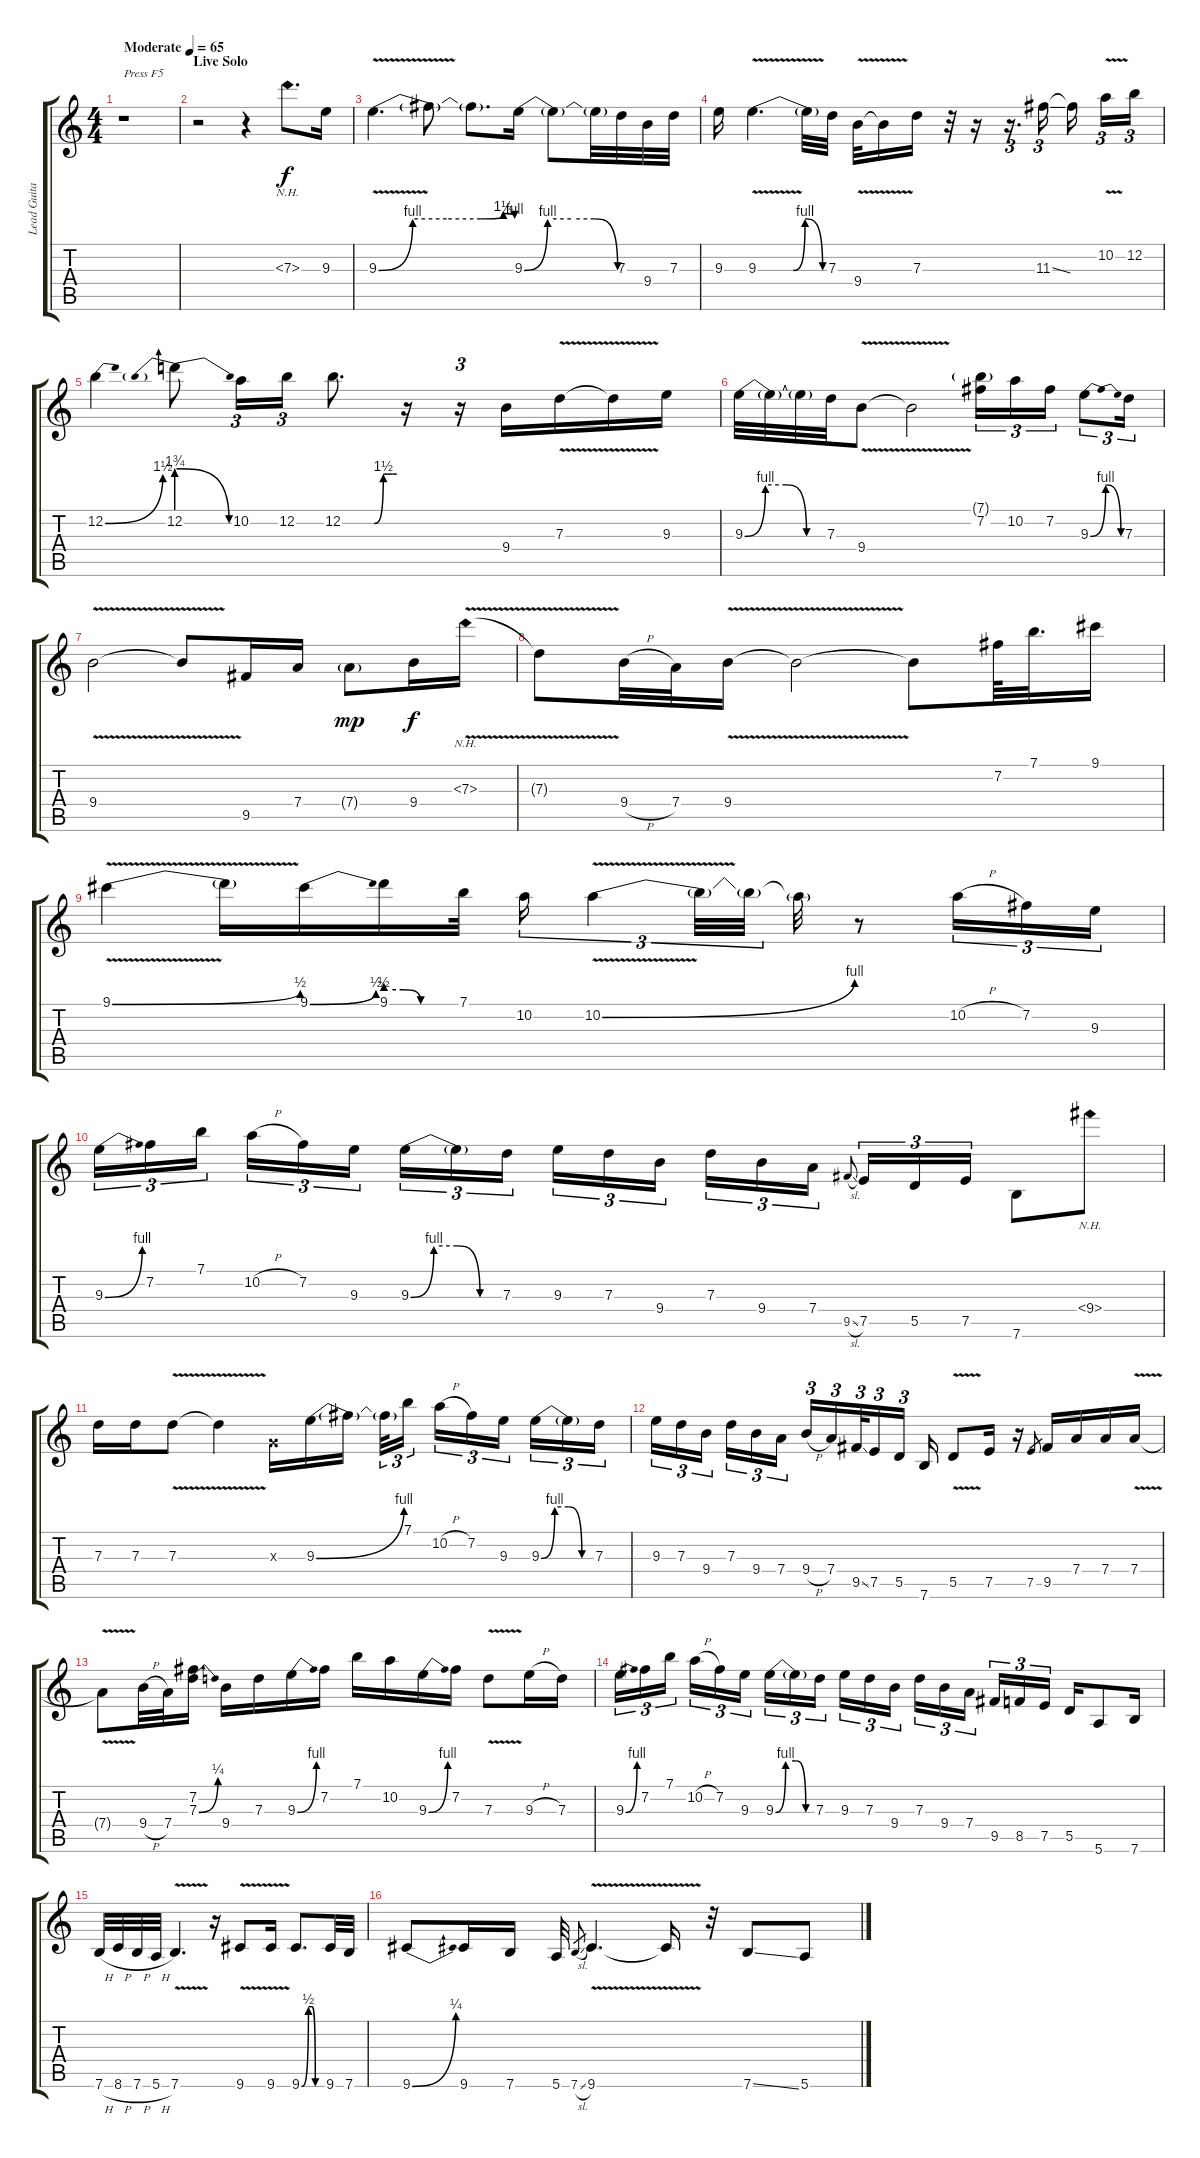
\track ("Lead Guitar" "Lead Guita") {instrument distortionguitar}
\staff {score tabs}
\tuning (E4 B3 G3 D3 A2 E2) {hide}
\ts (4 4)
\tempo (65 "Moderate")
\clef g2
\ks c
r.1{txt "Press F5" dy f instrument distortionguitar} |
\section ("" "Live Solo")
r.2 r.4 7.3{nh}.8{d} 9.3.16 |
9.3{be (custom 0 0 15 4 30 4 45 4 55 5 60 4) v}.4{d} 9.3{t}.8 9.3{t}.8{d} 9.3{be (custom 0 0 15 4 30 4 45 4 60 0)}.16 9.3{t}.8 9.3{t}.32 7.3.32 9.4.32 7.3.32 |
9.3.16 9.3{be (custom 0 0 20 0 30 0 40 4 55 0 60 0) v}.4{d} 9.3{t}.32 7.3.32 9.4{v}.32 9.4{t}.16 7.3.16 r.32 r.16 r.16{d tu (3 2)} 11.3{ss}.16{tu (3 2)} 11.3{t}.16 10.2{v}.16{tu (3 2)} 12.2.16{tu (3 2)} |
12.2{be (bend 0 0 60 6)}.4 12.2{be (prebendrelease 0 7 60 0)}.8 10.2.16{tu (3 2)} 12.2.16{tu (3 2)} 12.2{be (custom 0 0 15 0 35 0 45 6 50 6 55 6 60 6)}.8{d} r.16 r.16{tu (3 2)} 9.4.16 7.3{v}.16 7.3{t}.16 9.3.16 |
9.3{be (custom 0 0 15 4 30 4 45 0 60 0)}.32 9.3{t}.32 9.3{t}.32 7.3.32 9.4{v}.8 9.4{t}.2 (7.1{g} 7.2).16{tu (3 2)} 10.2.16{tu (3 2)} 7.2.16{tu (3 2)} 9.3{be (bendrelease 0 0 30 4 30 4 60 0)}.8{tu (3 2)} 7.3.16{tu (3 2)} |
9.4{v}.2 9.4{t}.8 9.5.16 7.4.16 7.4{g}.8{dy mp} 9.4.16{dy f} 7.3{nh v}.16 |
7.3{t}.8 9.4{h}.32 7.4.32 9.4{v}.16 9.4{t}.2 9.4{t}.8 7.2.64 7.1.32{d} 9.1.16 |
9.1{be (bend 0 0 60 2) v}.4 9.1{t}.16 9.1{be (bend 0 0 60 2)}.16 9.1{be (custom 0 2 15 2 30 0 60 0)}.16 7.1.32 10.2.16{tu (3 2)} 10.2{be (bend 0 0 60 4) v}.4{tu (3 2)} 10.2{t}.32{tu (3 2)} 10.2{t}.32{tu (3 2)} 10.2{t}.32 r.8 10.2{h}.16{tu (3 2)} 7.2.16{tu (3 2)} 9.3.16{tu (3 2)} |
9.3{be (bend 0 0 60 4)}.16{tu (3 2)} 7.2.16{tu (3 2)} 7.1.16{tu (3 2)} 10.2{h}.16{tu (3 2)} 7.2.16{tu (3 2)} 9.3.16{tu (3 2)} 9.3{be (custom 0 0 15 4 30 4 45 0 60 0)}.16{tu (3 2)} 9.3{t}.16{tu (3 2)} 7.3.16{tu (3 2)} 9.3.16{tu (3 2)} 7.3.16{tu (3 2)} 9.4.16{tu (3 2)} 7.3.16{tu (3 2)} 9.4.16{tu (3 2)} 7.4.16{tu (3 2)} 9.5{sl}.8{gr onbeat} 7.5.16{tu (3 2)} 5.5.16{tu (3 2)} 7.5.16{tu (3 2)} 7.6.8 9.4{nh}.8 |
7.3.16 7.3.16 7.3{v}.8 7.3{t}.4 0.3{x}.16 9.3{be (bend 0 0 60 4)}.16 9.3{t}.16 9.3{t}.32{tu (3 2)} 7.1.16{tu (3 2)} 10.2{h}.16{tu (3 2)} 7.2.16{tu (3 2)} 9.3.16{tu (3 2)} 9.3{be (custom 0 0 15 4 30 4 45 0 60 0)}.16{tu (3 2)} 9.3{t}.16{tu (3 2)} 7.3.16{tu (3 2)} |
9.3.16{tu (3 2)} 7.3.16{tu (3 2)} 9.4.16{tu (3 2)} 7.3.16{tu (3 2)} 9.4.16{tu (3 2)} 7.4.16{tu (3 2)} 9.4{h}.16{tu (3 2)} 7.4.16{tu (3 2)} 9.5{ss}.32{tu (3 2)} 7.5.16{tu (3 2)} 5.5.16{tu (3 2)} 7.6.16 5.5{v}.8 7.5.16 r.16 7.5.8{gr} 9.5.16 7.4.16 7.4.16 7.4{v}.16 |
7.4{t}.8 9.4{h}.32 7.4.32 (7.2 7.3{be (bend 0 0 60 1)}).16 9.4.16 7.3.16 9.3{be (bend 0 0 60 4)}.16 7.2.16 7.1.16 10.2.16 9.3{be (bend 0 0 60 4)}.16 7.2.16 7.3{v}.8 9.3{h}.16 7.3.16 |
9.3{be (bend 0 0 60 4)}.16{tu (3 2)} 7.2.16{tu (3 2)} 7.1.16{tu (3 2)} 10.2{h}.16{tu (3 2)} 7.2.16{tu (3 2)} 9.3.16{tu (3 2)} 9.3{be (custom 0 0 15 4 30 4 45 0 60 0)}.16{tu (3 2)} 9.3{t}.16{tu (3 2)} 7.3.16{tu (3 2)} 9.3.16{tu (3 2)} 7.3.16{tu (3 2)} 9.4.16{tu (3 2)} 7.3.16{tu (3 2)} 9.4.16{tu (3 2)} 7.4.16{tu (3 2)} 9.5.16{tu (3 2)} 8.5.16{tu (3 2)} 7.5.16{tu (3 2)} 5.5.16 5.6.8 7.6.16 |
7.6{h}.32 8.6{h}.32 7.6{h}.32 5.6{h}.32 7.6{v}.4{d} r.16 9.6{v}.8 9.6{v}.16 9.6{be (custom 0 0 20 2 30 2 40 0 60 0)}.8{d} 9.6.32 7.6.32 |
9.6{be (bend 0 0 60 1)}.8 9.6.16 7.6.16 5.6.32 7.6{sl}.8{gr} 9.6{v}.4{d} 9.6{t}.16 r.32 7.6{ss}.8 5.6.8
